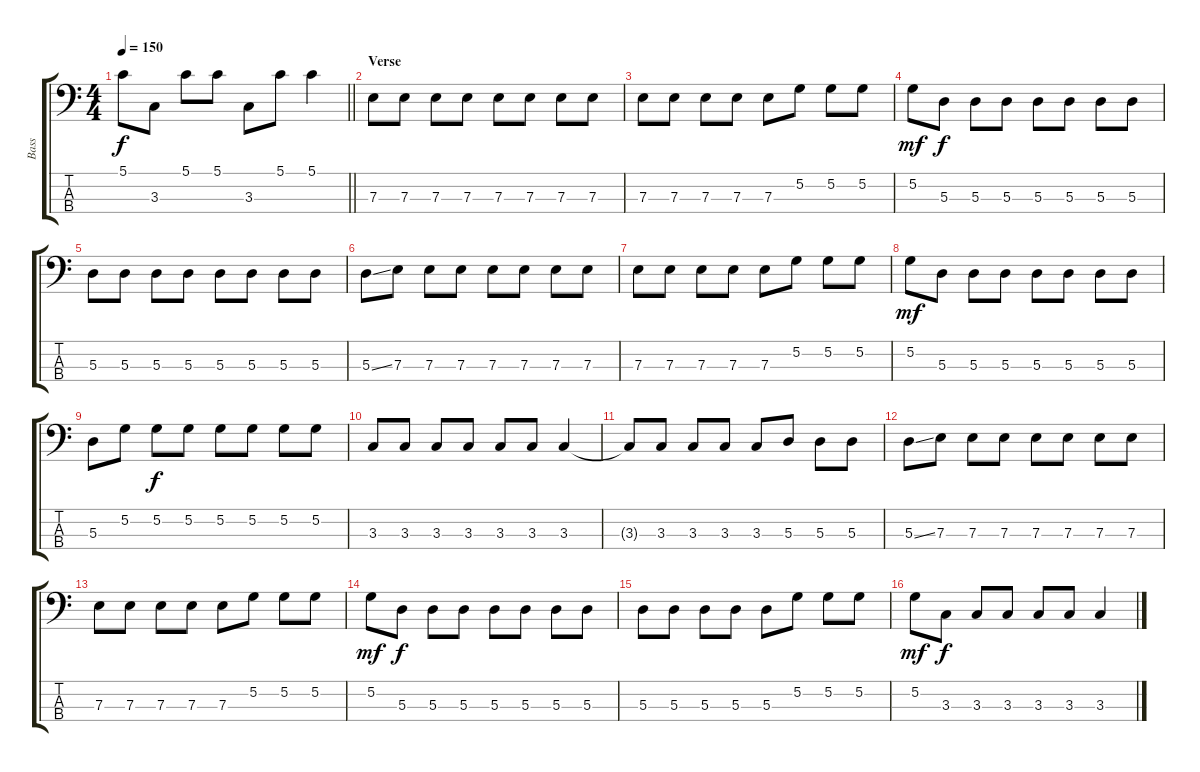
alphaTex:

\track ("Bass" "Bass") {instrument electricbassfinger}
\staff {score tabs}
\tuning (G2 D2 A1 E1) {hide}
\ts (4 4)
\tempo 150
\clef f4
\barLineRight lightlight
\ks c
5.1.8{dy f} 3.3.8 5.1.8 5.1.8 3.3.8 5.1.8 5.1.4 |
\section ("" "Verse")
7.3.8 7.3.8 7.3.8 7.3.8 7.3.8 7.3.8 7.3.8 7.3.8 |
7.3.8 7.3.8 7.3.8 7.3.8 7.3.8 5.2.8 5.2.8 5.2.8 |
5.2.8{dy mf} 5.3.8{dy f} 5.3.8 5.3.8 5.3.8 5.3.8 5.3.8 5.3.8 |
5.3.8 5.3.8 5.3.8 5.3.8 5.3.8 5.3.8 5.3.8 5.3.8 |
5.3{ss}.8 7.3.8 7.3.8 7.3.8 7.3.8 7.3.8 7.3.8 7.3.8 |
7.3.8 7.3.8 7.3.8 7.3.8 7.3.8 5.2.8 5.2.8 5.2.8 |
5.2.8{dy mf} 5.3.8 5.3.8 5.3.8 5.3.8 5.3.8 5.3.8 5.3.8 |
5.3.8 5.2.8 5.2.8{dy f} 5.2.8 5.2.8 5.2.8 5.2.8 5.2.8 |
3.3.8 3.3.8 3.3.8 3.3.8 3.3.8 3.3.8 3.3.4 |
3.3{t}.8 3.3.8 3.3.8 3.3.8 3.3.8 5.3.8 5.3.8 5.3.8 |
5.3{ss}.8 7.3.8 7.3.8 7.3.8 7.3.8 7.3.8 7.3.8 7.3.8 |
7.3.8 7.3.8 7.3.8 7.3.8 7.3.8 5.2.8 5.2.8 5.2.8 |
5.2.8{dy mf} 5.3.8{dy f} 5.3.8 5.3.8 5.3.8 5.3.8 5.3.8 5.3.8 |
5.3.8 5.3.8 5.3.8 5.3.8 5.3.8 5.2.8 5.2.8 5.2.8 |
5.2.8{dy mf} 3.3.8{dy f} 3.3.8 3.3.8 3.3.8 3.3.8 3.3.4
